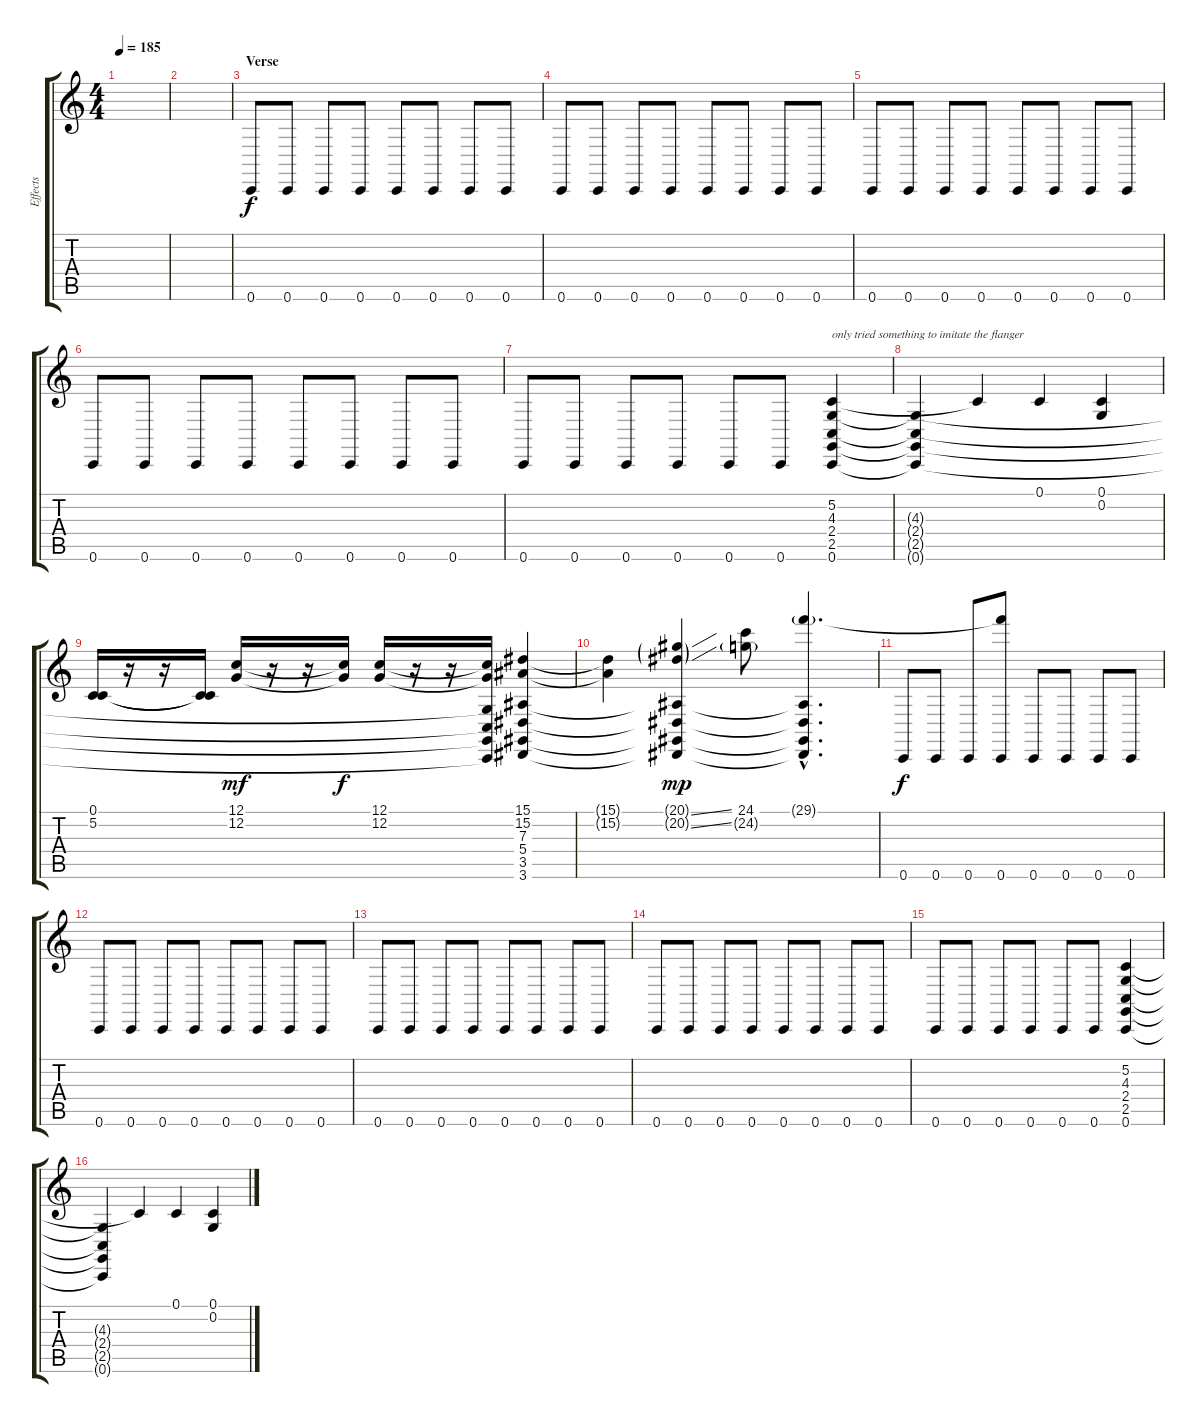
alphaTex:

\track ("Effects" "Effects") {instrument pad3polysynth}
\staff {score tabs}
\tuning (C4 G3 Eb3 Bb2 F2 C2) {hide}
\ts (4 4)
\tempo 185
\clef g2
\ks c
|
|
\section ("" "Verse")
0.6.8 0.6.8 0.6.8 0.6.8 0.6.8 0.6.8 0.6.8 0.6.8 |
0.6.8 0.6.8 0.6.8 0.6.8 0.6.8 0.6.8 0.6.8 0.6.8 |
0.6.8 0.6.8 0.6.8 0.6.8 0.6.8 0.6.8 0.6.8 0.6.8 |
0.6.8 0.6.8 0.6.8 0.6.8 0.6.8 0.6.8 0.6.8 0.6.8 |
0.6.8 0.6.8 0.6.8 0.6.8 0.6.8 0.6.8 (5.2 4.3 2.4 2.5 0.6).4{txt "only tried something to imitate the flanger"} |
(4.3{t} 2.4{t} 2.5{t} 0.6{t}).4 5.2{t}.4 0.1.4 (0.1 0.2).4 |
(0.1 5.2).16{volume 5} r.16 r.16 (0.1{t} 5.2{t}).16 (12.1 12.2).16{dy mf} r.16 r.16 (12.1{t} 12.2{t}).16{dy f} (12.1 12.2).16 r.16 r.16 (12.1{t} 12.2{t} 4.3{t} 2.4{t} 2.5{t} 0.6{t}).16 (15.1 15.2 7.3 5.4 3.5 3.6).4{volume 10} |
(15.1{t} 15.2{t}).4 (20.1{ss g} 20.2{ss g} 7.3{t} 5.4{t} 3.5{t} 3.6{t}).4{dy mp} (24.1 24.2{g}).8 (29.1{g hac} 7.3{hac t} 5.4{hac t} 3.5{hac t} 3.6{hac t}).4{d} |
0.6.8{dy f} 0.6.8 0.6.8 (29.1{t} 0.6).8 0.6.8 0.6.8 0.6.8 0.6.8 |
0.6.8 0.6.8 0.6.8 0.6.8 0.6.8 0.6.8 0.6.8 0.6.8 |
0.6.8 0.6.8 0.6.8 0.6.8 0.6.8 0.6.8 0.6.8 0.6.8 |
0.6.8 0.6.8 0.6.8 0.6.8 0.6.8 0.6.8 0.6.8 0.6.8 |
0.6.8 0.6.8 0.6.8 0.6.8 0.6.8 0.6.8 (5.2 4.3 2.4 2.5 0.6).4 |
(4.3{t} 2.4{t} 2.5{t} 0.6{t}).4 5.2{t}.4 0.1.4 (0.1 0.2).4
